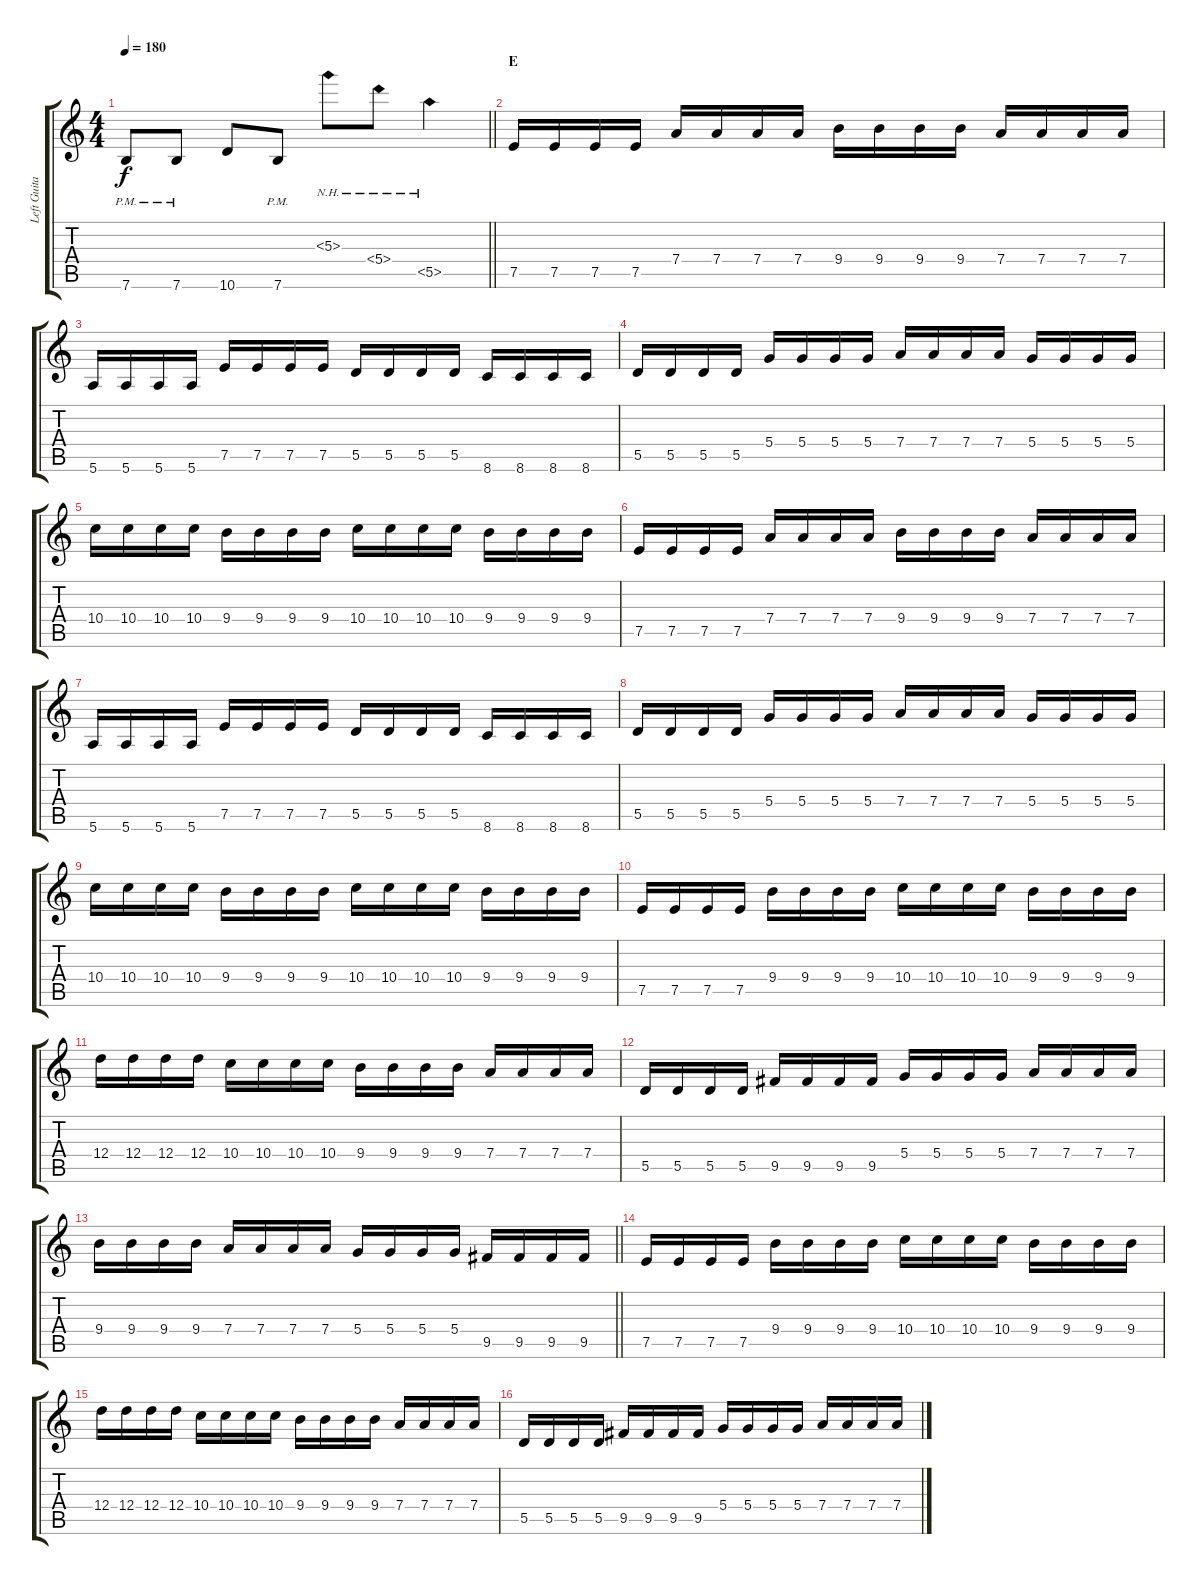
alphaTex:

\track ("Left Guitar" "Left Guita") {instrument distortionguitar}
\staff {score tabs}
\tuning (E4 B3 G3 D3 A2 E2) {hide}
\ts (4 4)
\tempo 180
\clef g2
\barLineRight lightlight
\ks c
7.6{pm}.8{dy f} 7.6{pm}.8 10.6.8 7.6{pm}.8 5.3{nh}.8 5.4{nh}.8 5.5{nh}.4 |
\section ("" "E")
7.5.16 7.5.16 7.5.16 7.5.16 7.4.16 7.4.16 7.4.16 7.4.16 9.4.16 9.4.16 9.4.16 9.4.16 7.4.16 7.4.16 7.4.16 7.4.16 |
5.6.16 5.6.16 5.6.16 5.6.16 7.5.16 7.5.16 7.5.16 7.5.16 5.5.16 5.5.16 5.5.16 5.5.16 8.6.16 8.6.16 8.6.16 8.6.16 |
5.5.16 5.5.16 5.5.16 5.5.16 5.4.16 5.4.16 5.4.16 5.4.16 7.4.16 7.4.16 7.4.16 7.4.16 5.4.16 5.4.16 5.4.16 5.4.16 |
10.4.16 10.4.16 10.4.16 10.4.16 9.4.16 9.4.16 9.4.16 9.4.16 10.4.16 10.4.16 10.4.16 10.4.16 9.4.16 9.4.16 9.4.16 9.4.16 |
7.5.16 7.5.16 7.5.16 7.5.16 7.4.16 7.4.16 7.4.16 7.4.16 9.4.16 9.4.16 9.4.16 9.4.16 7.4.16 7.4.16 7.4.16 7.4.16 |
5.6.16 5.6.16 5.6.16 5.6.16 7.5.16 7.5.16 7.5.16 7.5.16 5.5.16 5.5.16 5.5.16 5.5.16 8.6.16 8.6.16 8.6.16 8.6.16 |
5.5.16 5.5.16 5.5.16 5.5.16 5.4.16 5.4.16 5.4.16 5.4.16 7.4.16 7.4.16 7.4.16 7.4.16 5.4.16 5.4.16 5.4.16 5.4.16 |
10.4.16 10.4.16 10.4.16 10.4.16 9.4.16 9.4.16 9.4.16 9.4.16 10.4.16 10.4.16 10.4.16 10.4.16 9.4.16 9.4.16 9.4.16 9.4.16 |
7.5.16 7.5.16 7.5.16 7.5.16 9.4.16 9.4.16 9.4.16 9.4.16 10.4.16 10.4.16 10.4.16 10.4.16 9.4.16 9.4.16 9.4.16 9.4.16 |
12.4.16 12.4.16 12.4.16 12.4.16 10.4.16 10.4.16 10.4.16 10.4.16 9.4.16 9.4.16 9.4.16 9.4.16 7.4.16 7.4.16 7.4.16 7.4.16 |
5.5.16 5.5.16 5.5.16 5.5.16 9.5.16 9.5.16 9.5.16 9.5.16 5.4.16 5.4.16 5.4.16 5.4.16 7.4.16 7.4.16 7.4.16 7.4.16 |
\barLineRight lightlight
9.4.16 9.4.16 9.4.16 9.4.16 7.4.16 7.4.16 7.4.16 7.4.16 5.4.16 5.4.16 5.4.16 5.4.16 9.5.16 9.5.16 9.5.16 9.5.16 |
7.5.16 7.5.16 7.5.16 7.5.16 9.4.16 9.4.16 9.4.16 9.4.16 10.4.16 10.4.16 10.4.16 10.4.16 9.4.16 9.4.16 9.4.16 9.4.16 |
12.4.16 12.4.16 12.4.16 12.4.16 10.4.16 10.4.16 10.4.16 10.4.16 9.4.16 9.4.16 9.4.16 9.4.16 7.4.16 7.4.16 7.4.16 7.4.16 |
5.5.16 5.5.16 5.5.16 5.5.16 9.5.16 9.5.16 9.5.16 9.5.16 5.4.16 5.4.16 5.4.16 5.4.16 7.4.16 7.4.16 7.4.16 7.4.16
